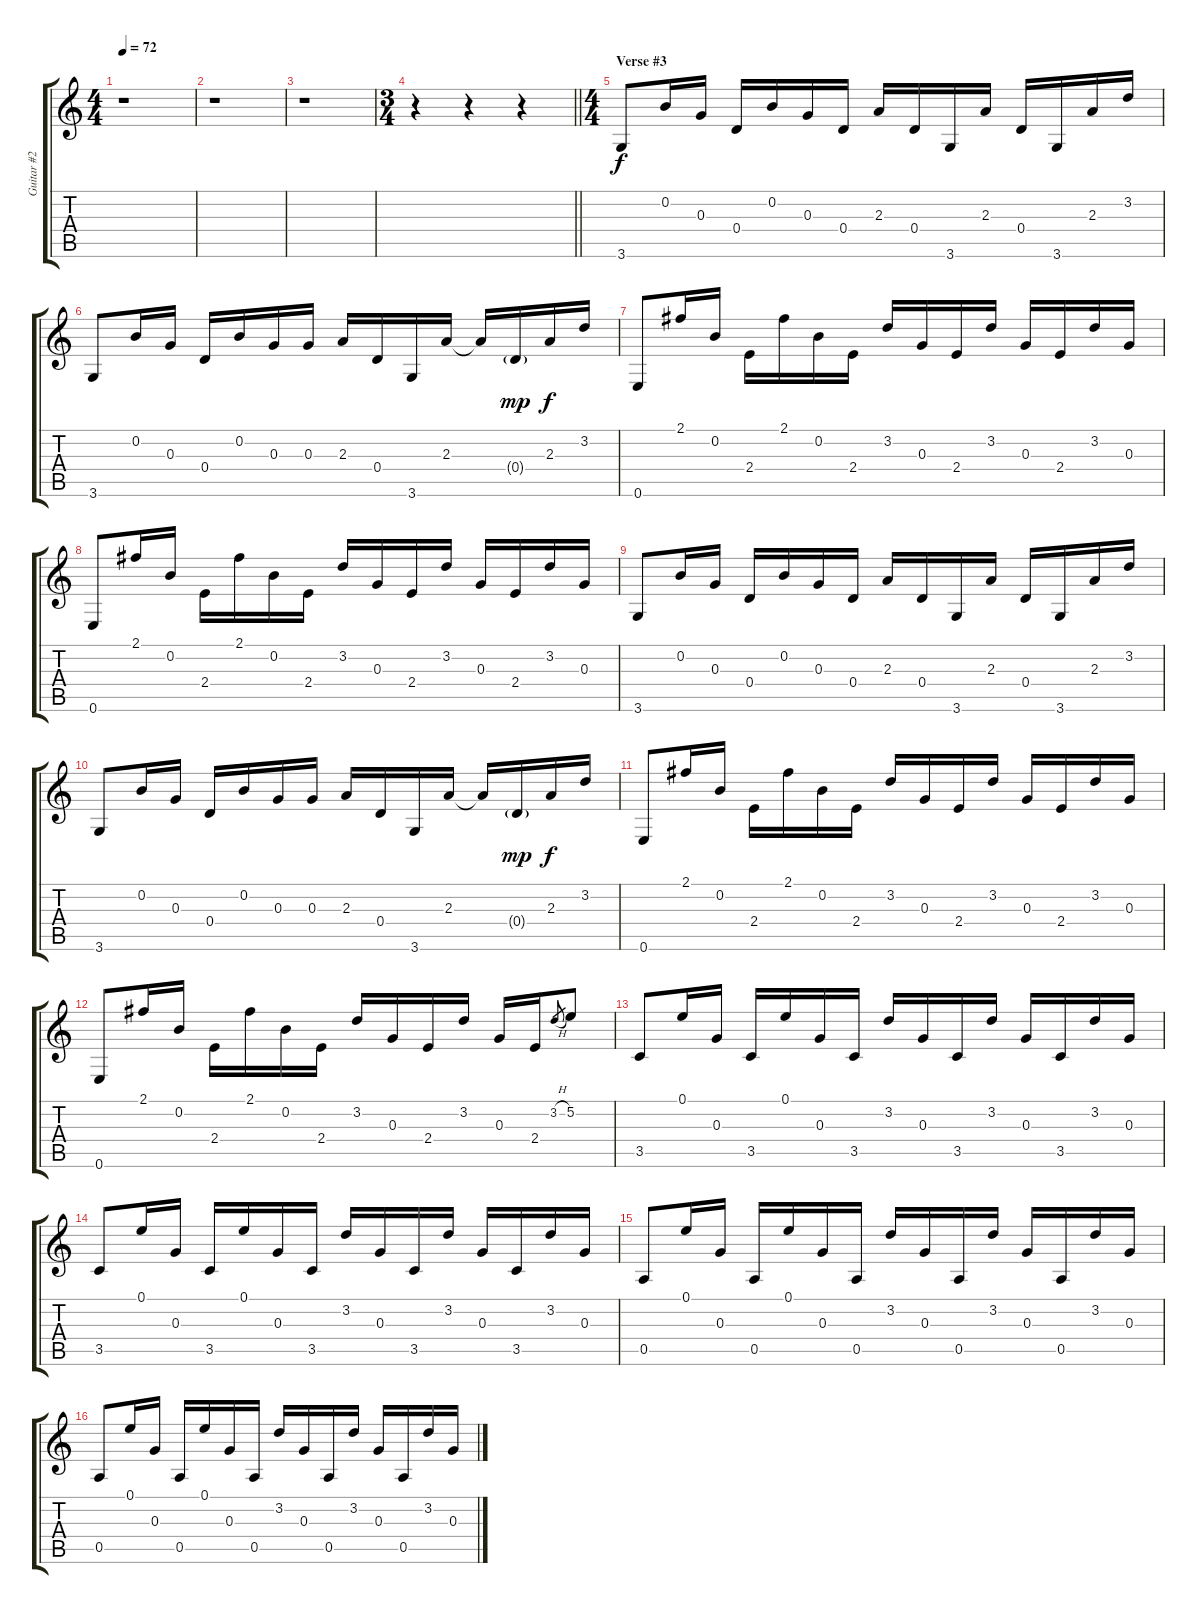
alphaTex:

\track ("Guitar #2" "Guitar #2") {instrument acousticguitarsteel}
\staff {score tabs}
\tuning (E4 B3 G3 D3 A2 E2) {hide}
\ts (4 4)
\tempo 72
\clef g2
\ks c
r.1{dy f} |
r.1 |
r.1 |
\ts (3 4)
\barLineRight lightlight
r.4 r.4 r.4 |
\ts (4 4)
\section ("" "Verse #3")
3.6.8 0.2.16 0.3.16 0.4.16 0.2.16 0.3.16 0.4.16 2.3.16 0.4.16 3.6.16 2.3.16 0.4.16 3.6.16 2.3.16 3.2.16 |
3.6.8 0.2.16 0.3.16 0.4.16 0.2.16 0.3.16 0.3.16 2.3.16 0.4.16 3.6.16 2.3.16 2.3{t}.16 0.4{g}.16{dy mp} 2.3.16{dy f} 3.2.16 |
0.6.8 2.1.16 0.2.16 2.4.16 2.1.16 0.2.16 2.4.16 3.2.16 0.3.16 2.4.16 3.2.16 0.3.16 2.4.16 3.2.16 0.3.16 |
0.6.8 2.1.16 0.2.16 2.4.16 2.1.16 0.2.16 2.4.16 3.2.16 0.3.16 2.4.16 3.2.16 0.3.16 2.4.16 3.2.16 0.3.16 |
3.6.8 0.2.16 0.3.16 0.4.16 0.2.16 0.3.16 0.4.16 2.3.16 0.4.16 3.6.16 2.3.16 0.4.16 3.6.16 2.3.16 3.2.16 |
3.6.8 0.2.16 0.3.16 0.4.16 0.2.16 0.3.16 0.3.16 2.3.16 0.4.16 3.6.16 2.3.16 2.3{t}.16 0.4{g}.16{dy mp} 2.3.16{dy f} 3.2.16 |
0.6.8 2.1.16 0.2.16 2.4.16 2.1.16 0.2.16 2.4.16 3.2.16 0.3.16 2.4.16 3.2.16 0.3.16 2.4.16 3.2.16 0.3.16 |
0.6.8 2.1.16 0.2.16 2.4.16 2.1.16 0.2.16 2.4.16 3.2.16 0.3.16 2.4.16 3.2.16 0.3.16 2.4.16 3.2{h}.8{gr} 5.2.8 |
3.5.8 0.1.16 0.3.16 3.5.16 0.1.16 0.3.16 3.5.16 3.2.16 0.3.16 3.5.16 3.2.16 0.3.16 3.5.16 3.2.16 0.3.16 |
3.5.8 0.1.16 0.3.16 3.5.16 0.1.16 0.3.16 3.5.16 3.2.16 0.3.16 3.5.16 3.2.16 0.3.16 3.5.16 3.2.16 0.3.16 |
0.5.8 0.1.16 0.3.16 0.5.16 0.1.16 0.3.16 0.5.16 3.2.16 0.3.16 0.5.16 3.2.16 0.3.16 0.5.16 3.2.16 0.3.16 |
0.5.8 0.1.16 0.3.16 0.5.16 0.1.16 0.3.16 0.5.16 3.2.16 0.3.16 0.5.16 3.2.16 0.3.16 0.5.16 3.2.16 0.3.16
